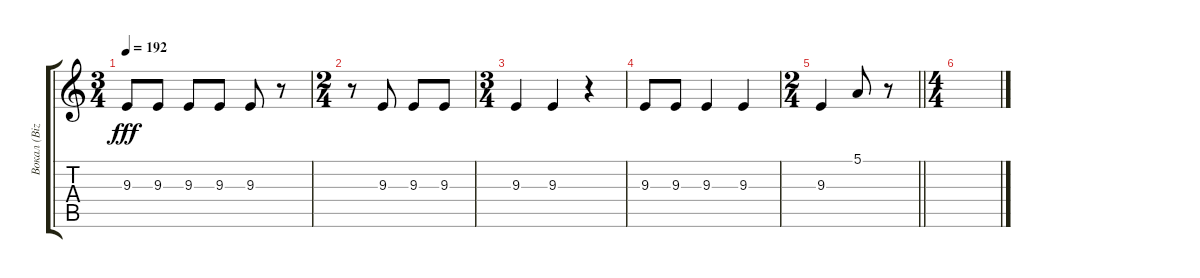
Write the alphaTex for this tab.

\track ("Вокал (Bizzy D)" "Вокал (Biz") {instrument lead2sawtooth}
\staff {score tabs}
\tuning (E4 B3 G3 D3 A2 E2) {hide}
\ts (3 4)
\tempo 192
\clef g2
\ks c
9.3.8{dy fff} 9.3.8 9.3.8 9.3.8 9.3.8 r.8 |
\ts (2 4)
r.8 9.3.8 9.3.8 9.3.8 |
\ts (3 4)
9.3.4 9.3.4 r.4 |
9.3.8 9.3.8 9.3.4 9.3.4 |
\ts (2 4)
\barLineRight lightlight
9.3.4 5.1.8 r.8 |
\ts (4 4)
